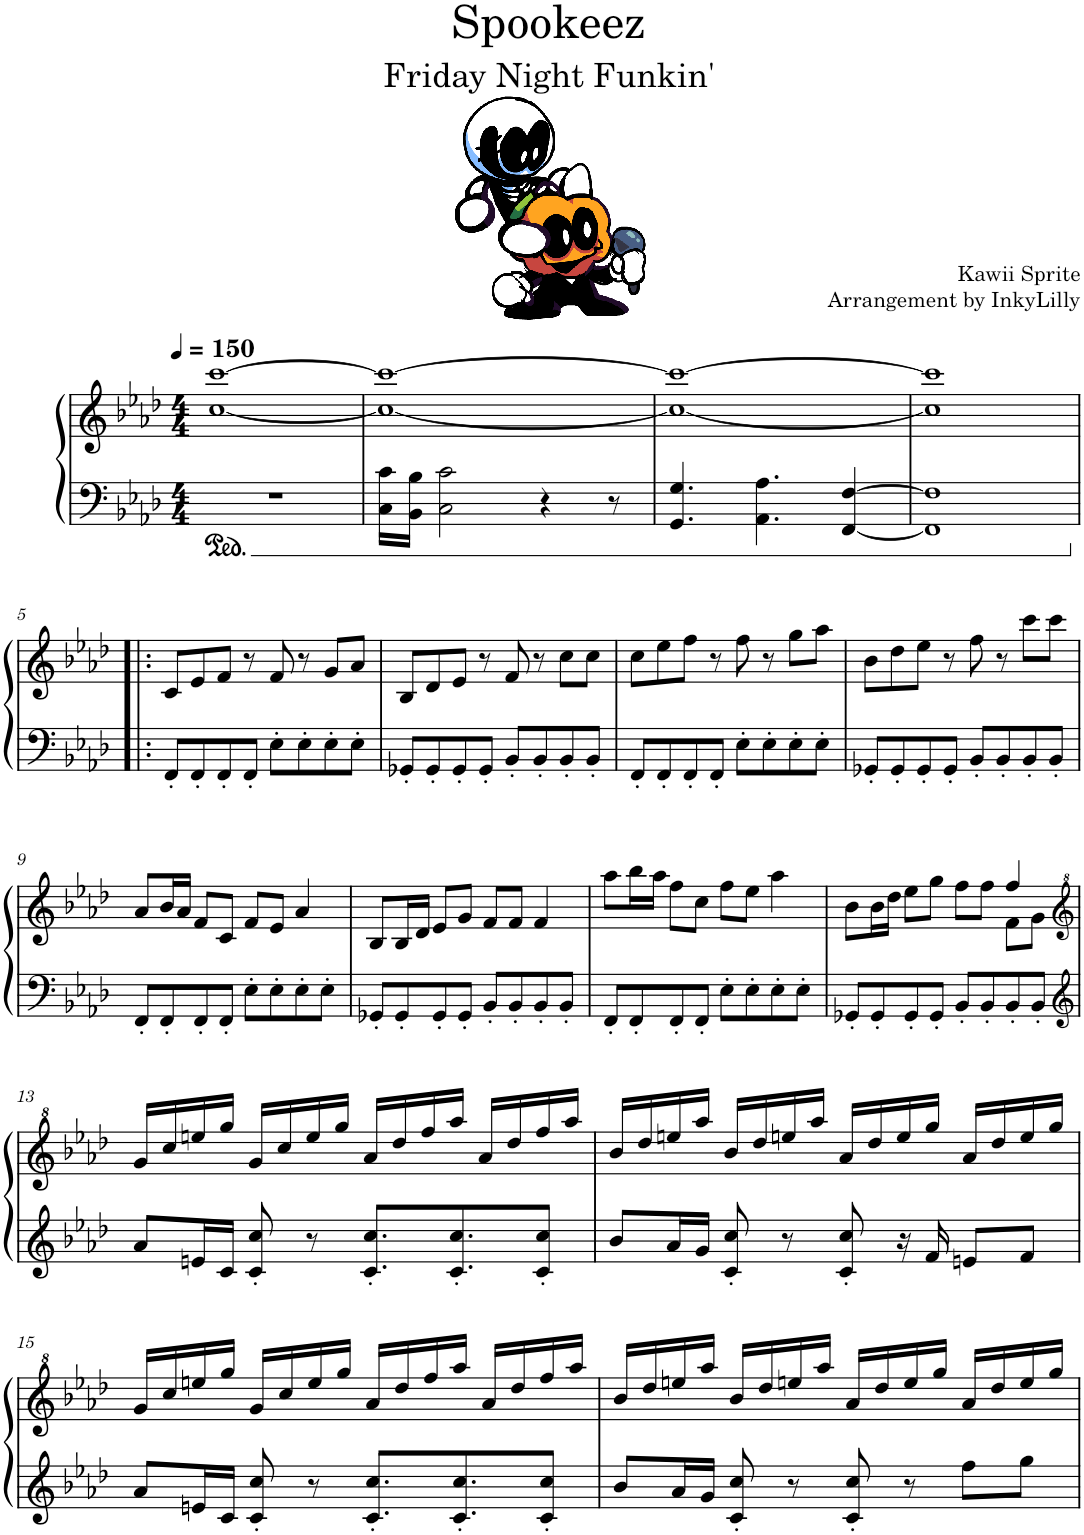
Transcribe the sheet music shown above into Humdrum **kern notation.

**kern	**kern
*part1	*part1
*staff2	*staff1
*I"Piano	*
*I'Pno.	*
*clefF4	*clefG2
*k[b-e-a-d-]	*k[b-e-a-d-]
*M4/4	*M4/4
*MM150	*MM150
=1	=1
1r	[1cc [1ccc
=2	=2
16C\ 16c\LL	1cc_ 1ccc_
16BB-\ 16B-\JJ	.
2C\ 2c\	.
4r	.
8r	.
=3	=3
4.GG/ 4.G/	1cc_ 1ccc_
4.AA-\ 4.A-\	.
[4FF/ [4F/	.
=4	=4
1FF] 1F]	1cc] 1ccc]
!!LO:LB:g=z
=5!|:	=5!|:
8FF'/L	8c/L
8FF'/	8e-/
8FF'/	8f/J
8FF'/J	8r
8E-'\L	8f/
8E-'\	8r
8E-'\	8g/L
8E-'\J	8a-/J
=6	=6
8GG-X'/L	8B-/L
8GG-'/	8d-/
8GG-'/	8e-/J
8GG-'/J	8r
8BB-'/L	8f/
8BB-'/	8r
8BB-'/	8cc\L
8BB-'/J	8cc\J
=7	=7
8FF'/L	8cc\L
8FF'/	8ee-\
8FF'/	8ff\J
8FF'/J	8r
8E-'\L	8ff\
8E-'\	8r
8E-'\	8gg\L
8E-'\J	8aa-\J
=8	=8
8GG-X'/L	8b-\L
8GG-'/	8dd-\
8GG-'/	8ee-\J
8GG-'/J	8r
8BB-'/L	8ff\
8BB-'/	8r
8BB-'/	8ccc\L
8BB-'/J	8ccc\J
!!LO:LB:g=z
=9	=9
8FF'/L	8a-/L
8FF'/	16b-/L
.	16a-/JJ
8FF'/	8f/L
8FF'/J	8c/J
8E-'\L	8f/L
8E-'\	8e-/J
8E-'\	4a-/
8E-'\J	.
=10	=10
8GG-X'/L	8B-/L
8GG-'/	16B-/L
.	16d-/JJ
8GG-'/	8e-/L
8GG-'/J	8g/J
8BB-'/L	8f/L
8BB-'/	8f/J
8BB-'/	4f/
8BB-'/J	.
=11	=11
8FF'/L	8aa-\L
8FF'/	16bb-\L
.	16aa-\JJ
8FF'/	8ff\L
8FF'/J	8cc\J
8E-'\L	8ff\L
8E-'\	8ee-\J
8E-'\	4aa-\
8E-'\J	.
=12	=12
*	*^
8GG-X'/L	8b-\L	2.ryy
8GG-'/	16b-\L	.
.	16dd-\JJ	.
8GG-'/	8ee-\L	.
8GG-'/J	8gg\J	.
8BB-'/L	8ff\L	.
8BB-'/	8ff\J	.
8BB-'/	4ff/	8f\L
8BB-'/J	.	8g\J
*	*v	*v
!!LO:LB:g=z
=13	=13
*clefG2	*clefG^2
8a-/L	16gg/LL
.	16ccc/
16en/L	16eeen/
16c/JJ	16ggg/JJ
8c/' 8cc/'	16gg/LL
.	16ccc/
8r	16eee/
.	16ggg/JJ
8.c/' 8.cc/'L	16aa-/LL
.	16ddd-/
.	16fff/
8.c/' 8.cc/'	16aaa-/JJ
.	16aa-/LL
.	16ddd-/
8c/' 8cc/'J	16fff/
.	16aaa-/JJ
=14	=14
8b-/L	16bb-/LL
.	16ddd-/
16a-/L	16eeen/
16g/JJ	16aaa-/JJ
8c/' 8cc/'	16bb-/LL
.	16ddd-/
8r	16eeen/
.	16aaa-/JJ
8c/' 8cc/'	16aa-/LL
.	16ddd-/
16r	16eee/
16f/	16ggg/JJ
8en/L	16aa-/LL
.	16ddd-/
8f/J	16eee/
.	16ggg/JJ
!!LO:LB:g=z
=15	=15
8a-/L	16gg/LL
.	16ccc/
16en/L	16eeen/
16c/JJ	16ggg/JJ
8c/' 8cc/'	16gg/LL
.	16ccc/
8r	16eee/
.	16ggg/JJ
8.c/' 8.cc/'L	16aa-/LL
.	16ddd-/
.	16fff/
8.c/' 8.cc/'	16aaa-/JJ
.	16aa-/LL
.	16ddd-/
8c/' 8cc/'J	16fff/
.	16aaa-/JJ
=16	=16
8b-/L	16bb-/LL
.	16ddd-/
16a-/L	16eeen/
16g/JJ	16aaa-/JJ
8c/' 8cc/'	16bb-/LL
.	16ddd-/
8r	16eeen/
.	16aaa-/JJ
8c/' 8cc/'	16aa-/LL
.	16ddd-/
8r	16eee/
.	16ggg/JJ
8ff\L	16aa-/LL
.	16ddd-/
8gg\J	16eee/
.	16ggg/JJ
=	=
*-	*-
